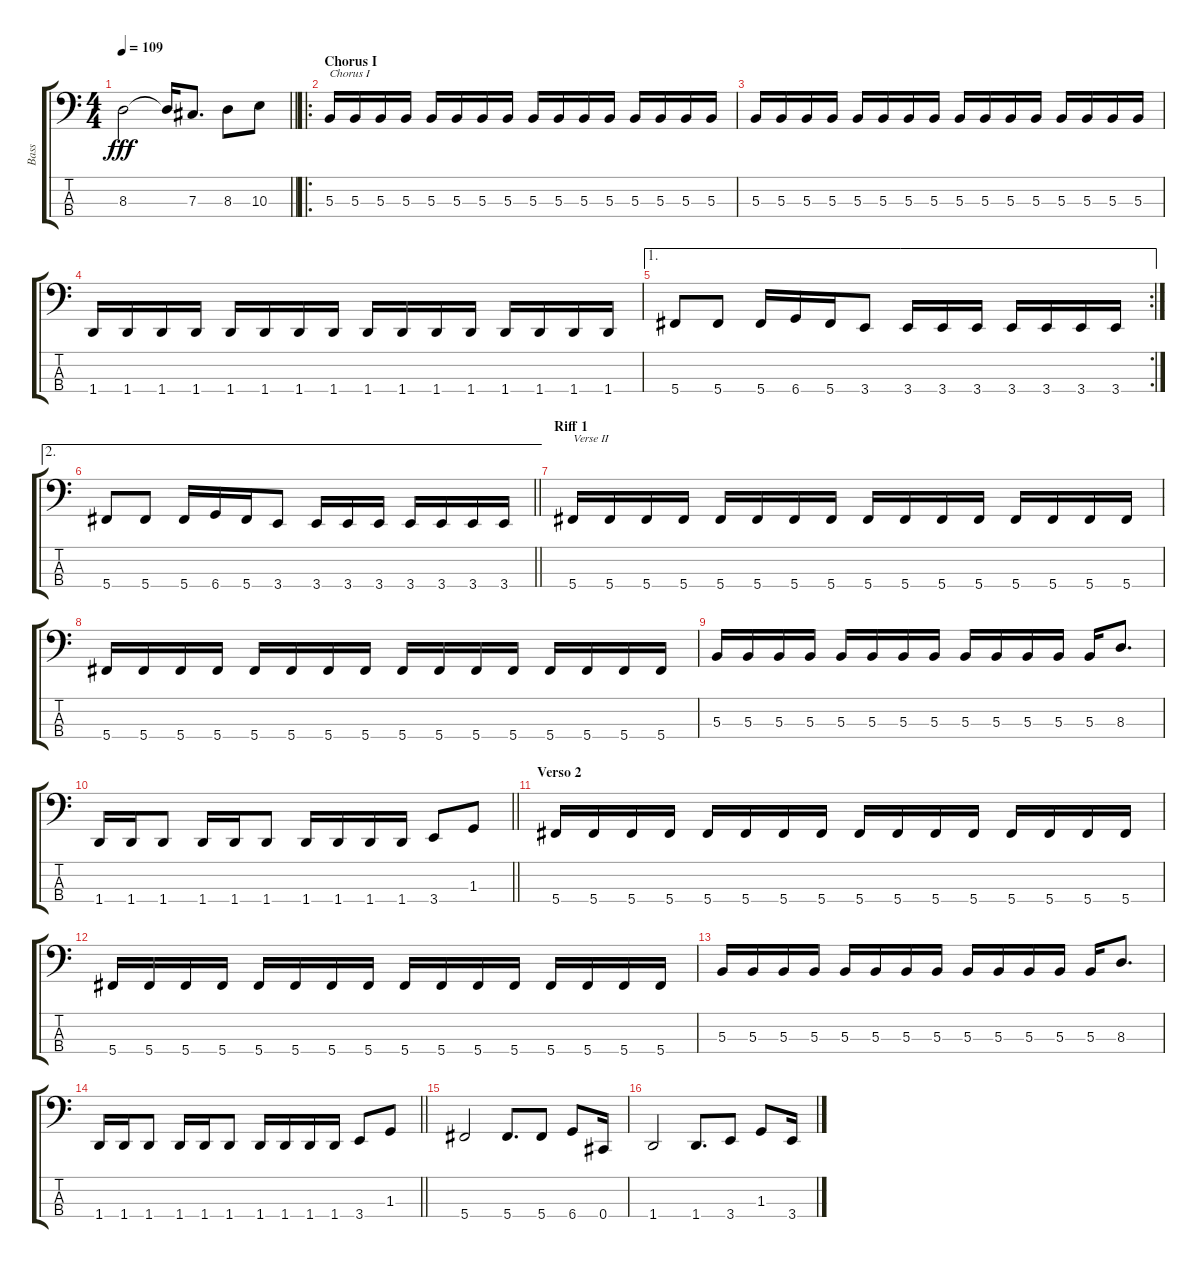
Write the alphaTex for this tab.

\track ("Bass" "Bass") {instrument electricbassfinger}
\staff {score tabs}
\tuning (E2 B1 Gb1 Db1) {hide}
\ts (4 4)
\tempo 109
\clef f4
\barLineRight lightlight
\ks c
8.3.2{dy fff} 8.3{t}.16 7.3.8{d} 8.3.8 10.3.8 |
\ro
\section ("" "Chorus I")
5.3.16{txt "Chorus I"} 5.3.16 5.3.16 5.3.16 5.3.16 5.3.16 5.3.16 5.3.16 5.3.16 5.3.16 5.3.16 5.3.16 5.3.16 5.3.16 5.3.16 5.3.16 |
5.3.16 5.3.16 5.3.16 5.3.16 5.3.16 5.3.16 5.3.16 5.3.16 5.3.16 5.3.16 5.3.16 5.3.16 5.3.16 5.3.16 5.3.16 5.3.16 |
1.4.16 1.4.16 1.4.16 1.4.16 1.4.16 1.4.16 1.4.16 1.4.16 1.4.16 1.4.16 1.4.16 1.4.16 1.4.16 1.4.16 1.4.16 1.4.16 |
\ae 1
\rc 2
5.4.8 5.4.8 5.4.16 6.4.16 5.4.16 3.4.8 3.4.16 3.4.16 3.4.16 3.4.16 3.4.16 3.4.16 3.4.16 |
\ae 2
\barLineRight lightlight
5.4.8 5.4.8 5.4.16 6.4.16 5.4.16 3.4.8 3.4.16 3.4.16 3.4.16 3.4.16 3.4.16 3.4.16 3.4.16 |
\section ("" "Riff 1")
5.4.16{txt "Verse II"} 5.4.16 5.4.16 5.4.16 5.4.16 5.4.16 5.4.16 5.4.16 5.4.16 5.4.16 5.4.16 5.4.16 5.4.16 5.4.16 5.4.16 5.4.16 |
5.4.16 5.4.16 5.4.16 5.4.16 5.4.16 5.4.16 5.4.16 5.4.16 5.4.16 5.4.16 5.4.16 5.4.16 5.4.16 5.4.16 5.4.16 5.4.16 |
5.3.16 5.3.16 5.3.16 5.3.16 5.3.16 5.3.16 5.3.16 5.3.16 5.3.16 5.3.16 5.3.16 5.3.16 5.3.16 8.3.8{d} |
\barLineRight lightlight
1.4.16 1.4.16 1.4.8 1.4.16 1.4.16 1.4.8 1.4.16 1.4.16 1.4.16 1.4.16 3.4.8 1.3.8 |
\section ("" "Verso 2")
5.4.16 5.4.16 5.4.16 5.4.16 5.4.16 5.4.16 5.4.16 5.4.16 5.4.16 5.4.16 5.4.16 5.4.16 5.4.16 5.4.16 5.4.16 5.4.16 |
5.4.16 5.4.16 5.4.16 5.4.16 5.4.16 5.4.16 5.4.16 5.4.16 5.4.16 5.4.16 5.4.16 5.4.16 5.4.16 5.4.16 5.4.16 5.4.16 |
5.3.16 5.3.16 5.3.16 5.3.16 5.3.16 5.3.16 5.3.16 5.3.16 5.3.16 5.3.16 5.3.16 5.3.16 5.3.16 8.3.8{d} |
\barLineRight lightlight
1.4.16 1.4.16 1.4.8 1.4.16 1.4.16 1.4.8 1.4.16 1.4.16 1.4.16 1.4.16 3.4.8 1.3.8 |
5.4.2 5.4.8{d} 5.4.8 6.4.8 0.4.16 |
1.4.2 1.4.8{d} 3.4.8 1.3.8 3.4.16
